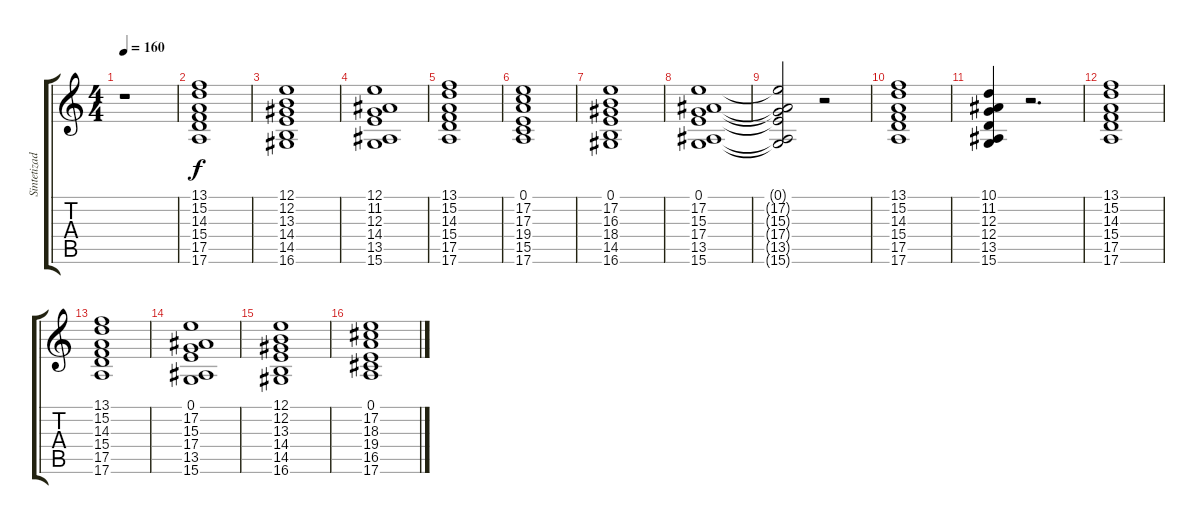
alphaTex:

\track ("Sintetizador" "Sintetizad") {instrument churchorgan}
\staff {score tabs}
\tuning (E4 B3 G3 D3 A2 E2) {hide}
\ts (4 4)
\tempo 160
\clef g2
\ks c
r.1{dy f instrument churchorgan} |
(13.1 15.2 14.3 15.4 17.5 17.6).1 |
(12.1 12.2 13.3 14.4 14.5 16.6).1 |
(12.1 11.2 12.3 14.4 13.5 15.6).1 |
(13.1 15.2 14.3 15.4 17.5 17.6).1 |
(0.1 17.2 17.3 19.4 15.5 17.6).1 |
(0.1 17.2 16.3 18.4 14.5 16.6).1 |
(0.1 17.2 15.3 17.4 13.5 15.6).1 |
(0.1{t} 17.2{t} 15.3{t} 17.4{t} 13.5{t} 15.6{t}).2 r.2 |
(13.1 15.2 14.3 15.4 17.5 17.6).1 |
(10.1 11.2 12.3 12.4 13.5 15.6).4 r.2{d} |
(13.1 15.2 14.3 15.4 17.5 17.6).1 |
(13.1 15.2 14.3 15.4 17.5 17.6).1 |
(0.1 17.2 15.3 17.4 13.5 15.6).1 |
(12.1 12.2 13.3 14.4 14.5 16.6).1 |
(0.1 17.2 18.3 19.4 16.5 17.6).1
